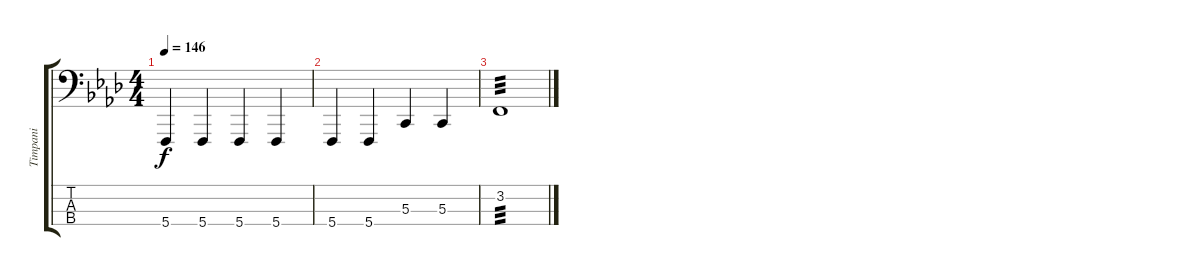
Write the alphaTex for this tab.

\track ("Timpani" "Timpani") {instrument timpani}
\staff {score tabs}
\tuning (A2 D2 G1 C1) {hide}
\ts (4 4)
\tempo 146
\clef f4
\ks fminor
5.4.4{dy f} 5.4.4 5.4.4 5.4.4 |
5.4.4 5.4.4 5.3.4 5.3.4 |
3.2.1{tp 3}
